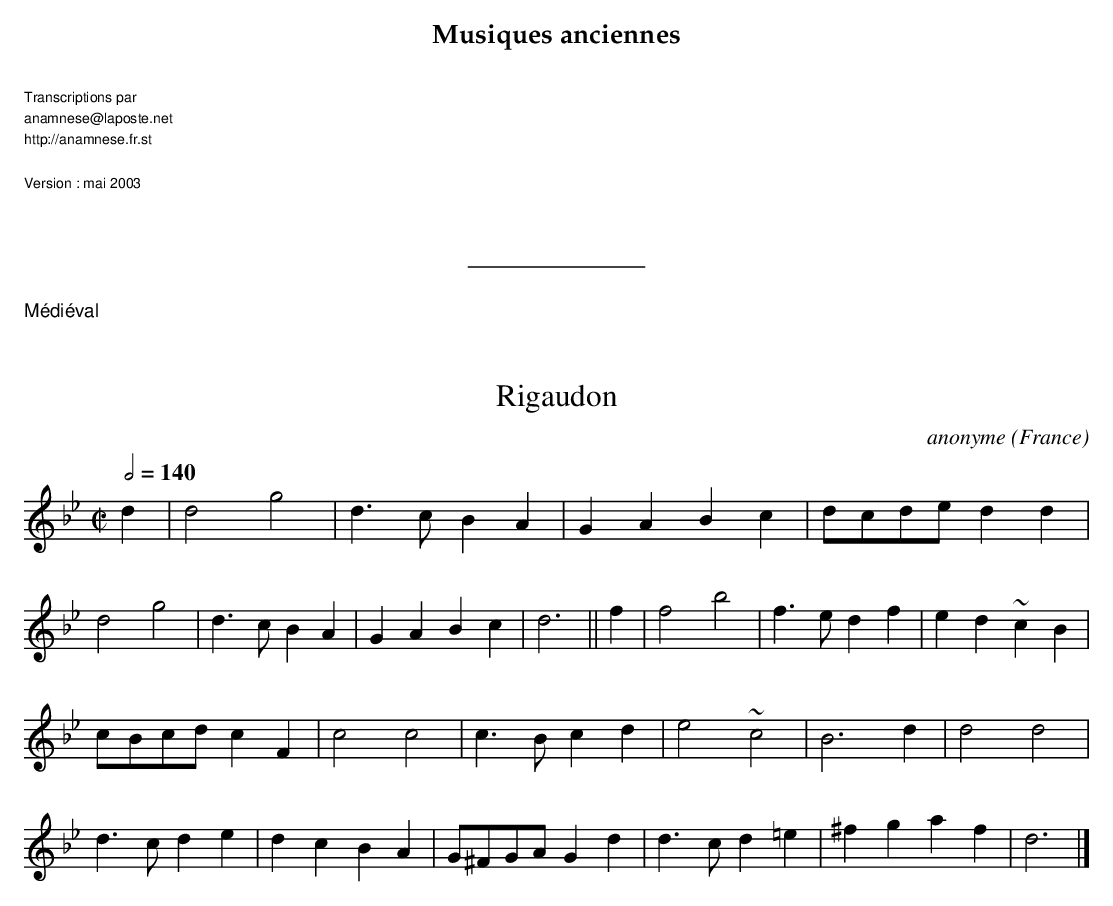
X:1
T:Rigaudon
C:anonyme
O:France
M:C|
L:1/4
Q:1/2=140
K:Bb
d | d2 g2 | d>c BA | GABc | d/c/d/e/ dd |
    d2 g2 | d>c BA | GABc | d3 || f | f2 b2 | f>e df | ed~cB |
c/B/c/d/ cF | c2c2 | c>Bcd | e2~c2 | B3d | d2d2 |
d>cde | dcBA | G/^F/G/A/ Gd | d>cd=e | ^fgaf | d3 |]
